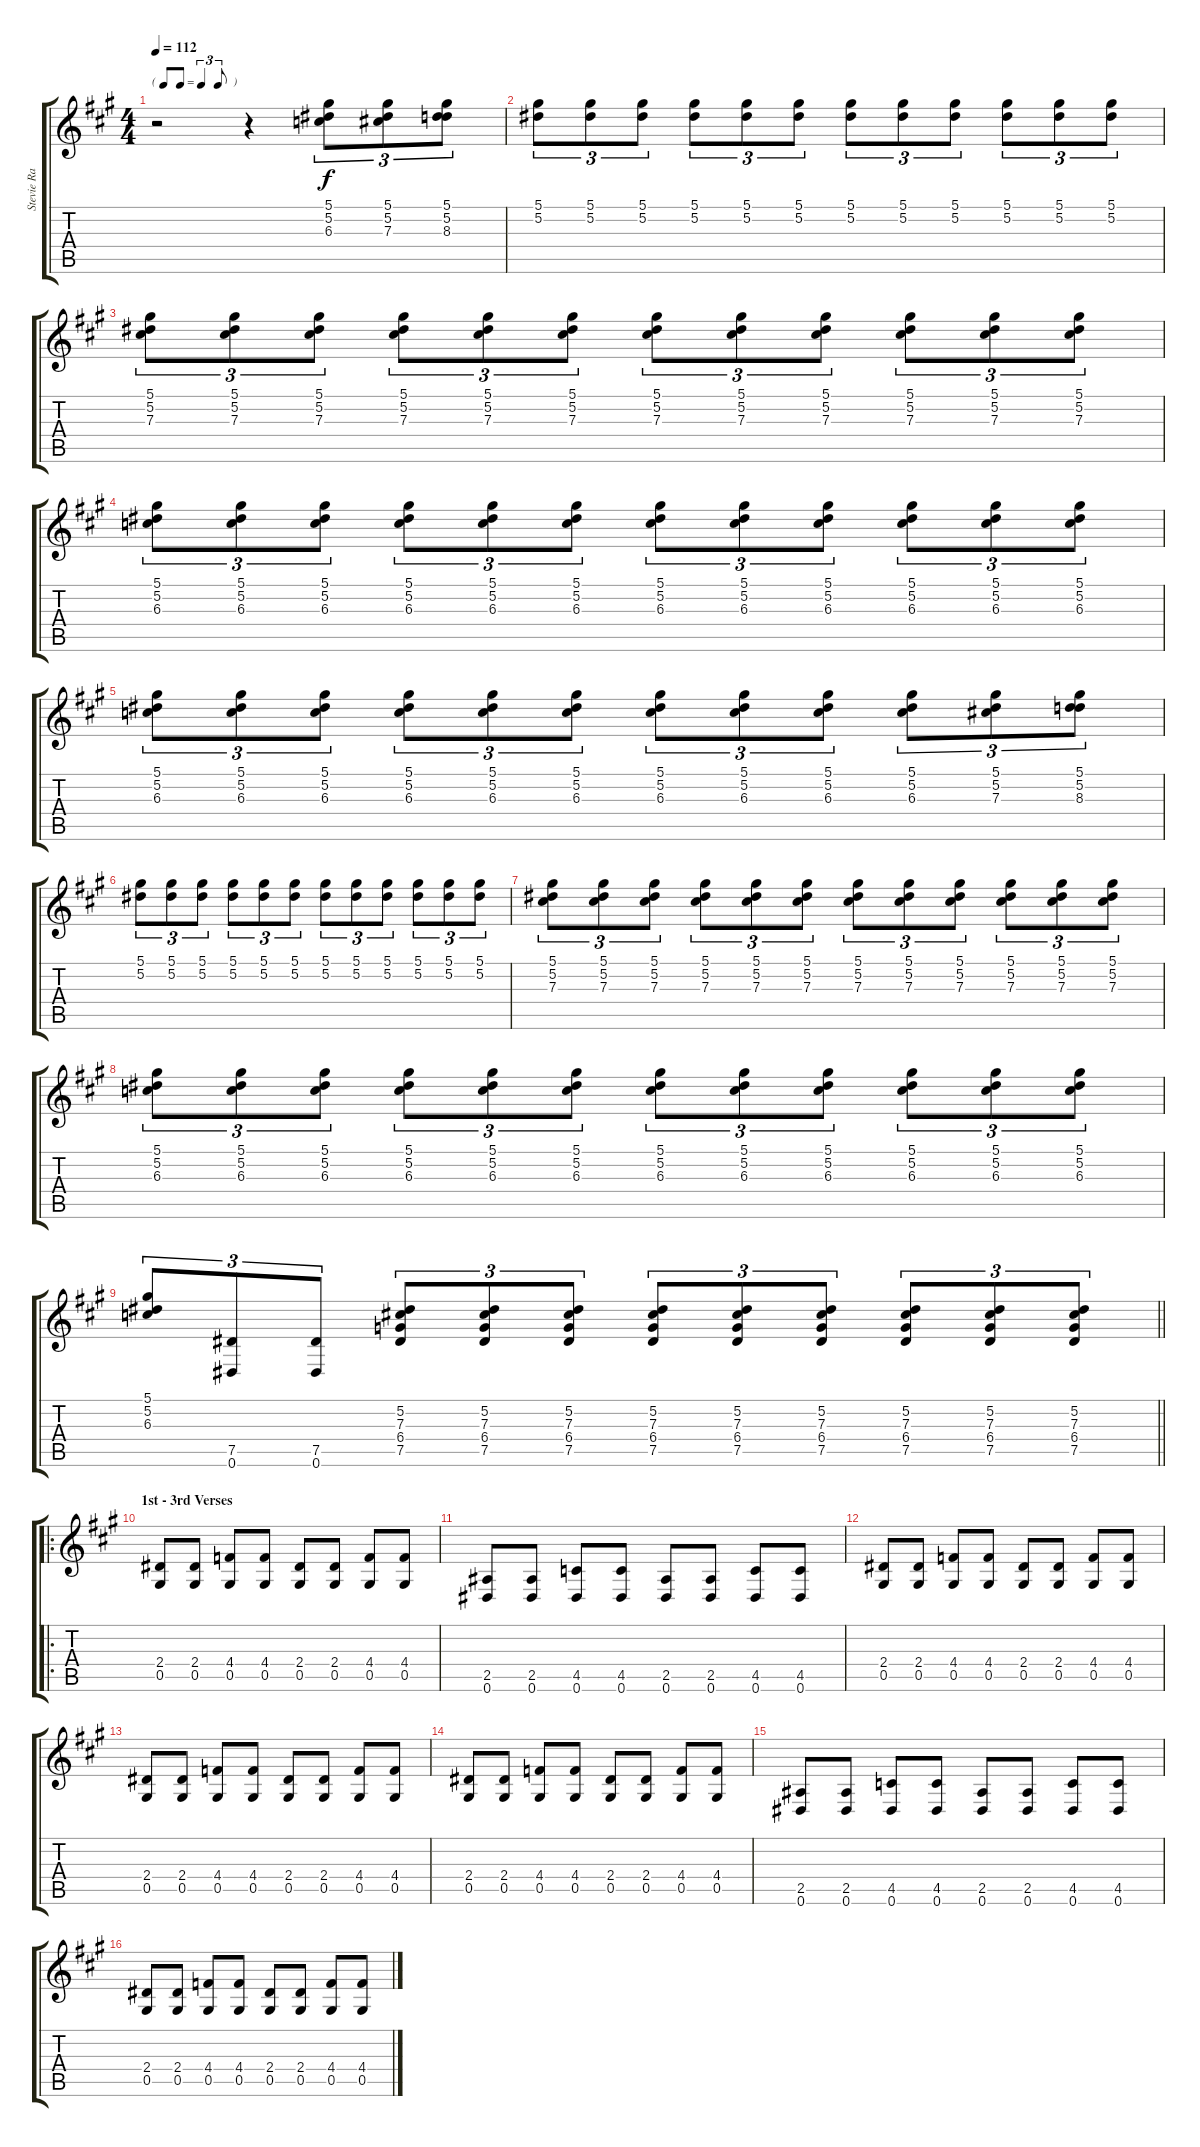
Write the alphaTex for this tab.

\track (" Stevie Ray Vaughan (Guitar)" " Stevie Ra") {instrument overdrivenguitar}
\staff {score tabs}
\tuning (Eb4 Bb3 Gb3 Db3 Ab2 Eb2) {hide}
\ts (4 4)
\tf triplet8th
\tempo 112
\clef g2
\ks a
r.2{dy f instrument overdrivenguitar} r.4 (5.1 5.2 6.3).8{tu (3 2)} (5.1 5.2 7.3).8{tu (3 2)} (5.1 5.2 8.3).8{tu (3 2)} |
(5.1 5.2).8{tu (3 2)} (5.1 5.2).8{tu (3 2)} (5.1 5.2).8{tu (3 2)} (5.1 5.2).8{tu (3 2)} (5.1 5.2).8{tu (3 2)} (5.1 5.2).8{tu (3 2)} (5.1 5.2).8{tu (3 2)} (5.1 5.2).8{tu (3 2)} (5.1 5.2).8{tu (3 2)} (5.1 5.2).8{tu (3 2)} (5.1 5.2).8{tu (3 2)} (5.1 5.2).8{tu (3 2)} |
(5.1 5.2 7.3).8{tu (3 2)} (5.1 5.2 7.3).8{tu (3 2)} (5.1 5.2 7.3).8{tu (3 2)} (5.1 5.2 7.3).8{tu (3 2)} (5.1 5.2 7.3).8{tu (3 2)} (5.1 5.2 7.3).8{tu (3 2)} (5.1 5.2 7.3).8{tu (3 2)} (5.1 5.2 7.3).8{tu (3 2)} (5.1 5.2 7.3).8{tu (3 2)} (5.1 5.2 7.3).8{tu (3 2)} (5.1 5.2 7.3).8{tu (3 2)} (5.1 5.2 7.3).8{tu (3 2)} |
(5.1 5.2 6.3).8{tu (3 2)} (5.1 5.2 6.3).8{tu (3 2)} (5.1 5.2 6.3).8{tu (3 2)} (5.1 5.2 6.3).8{tu (3 2)} (5.1 5.2 6.3).8{tu (3 2)} (5.1 5.2 6.3).8{tu (3 2)} (5.1 5.2 6.3).8{tu (3 2)} (5.1 5.2 6.3).8{tu (3 2)} (5.1 5.2 6.3).8{tu (3 2)} (5.1 5.2 6.3).8{tu (3 2)} (5.1 5.2 6.3).8{tu (3 2)} (5.1 5.2 6.3).8{tu (3 2)} |
(5.1 5.2 6.3).8{tu (3 2)} (5.1 5.2 6.3).8{tu (3 2)} (5.1 5.2 6.3).8{tu (3 2)} (5.1 5.2 6.3).8{tu (3 2)} (5.1 5.2 6.3).8{tu (3 2)} (5.1 5.2 6.3).8{tu (3 2)} (5.1 5.2 6.3).8{tu (3 2)} (5.1 5.2 6.3).8{tu (3 2)} (5.1 5.2 6.3).8{tu (3 2)} (5.1 5.2 6.3).8{tu (3 2)} (5.1 5.2 7.3).8{tu (3 2)} (5.1 5.2 8.3).8{tu (3 2)} |
(5.1 5.2).8{tu (3 2)} (5.1 5.2).8{tu (3 2)} (5.1 5.2).8{tu (3 2)} (5.1 5.2).8{tu (3 2)} (5.1 5.2).8{tu (3 2)} (5.1 5.2).8{tu (3 2)} (5.1 5.2).8{tu (3 2)} (5.1 5.2).8{tu (3 2)} (5.1 5.2).8{tu (3 2)} (5.1 5.2).8{tu (3 2)} (5.1 5.2).8{tu (3 2)} (5.1 5.2).8{tu (3 2)} |
(5.1 5.2 7.3).8{tu (3 2)} (5.1 5.2 7.3).8{tu (3 2)} (5.1 5.2 7.3).8{tu (3 2)} (5.1 5.2 7.3).8{tu (3 2)} (5.1 5.2 7.3).8{tu (3 2)} (5.1 5.2 7.3).8{tu (3 2)} (5.1 5.2 7.3).8{tu (3 2)} (5.1 5.2 7.3).8{tu (3 2)} (5.1 5.2 7.3).8{tu (3 2)} (5.1 5.2 7.3).8{tu (3 2)} (5.1 5.2 7.3).8{tu (3 2)} (5.1 5.2 7.3).8{tu (3 2)} |
(5.1 5.2 6.3).8{tu (3 2)} (5.1 5.2 6.3).8{tu (3 2)} (5.1 5.2 6.3).8{tu (3 2)} (5.1 5.2 6.3).8{tu (3 2)} (5.1 5.2 6.3).8{tu (3 2)} (5.1 5.2 6.3).8{tu (3 2)} (5.1 5.2 6.3).8{tu (3 2)} (5.1 5.2 6.3).8{tu (3 2)} (5.1 5.2 6.3).8{tu (3 2)} (5.1 5.2 6.3).8{tu (3 2)} (5.1 5.2 6.3).8{tu (3 2)} (5.1 5.2 6.3).8{tu (3 2)} |
\barLineRight lightlight
(5.1 5.2 6.3).8{tu (3 2)} (7.5 0.6).8{tu (3 2)} (7.5 0.6).8{tu (3 2)} (5.2 7.3 6.4 7.5).8{tu (3 2)} (5.2 7.3 6.4 7.5).8{tu (3 2)} (5.2 7.3 6.4 7.5).8{tu (3 2)} (5.2 7.3 6.4 7.5).8{tu (3 2)} (5.2 7.3 6.4 7.5).8{tu (3 2)} (5.2 7.3 6.4 7.5).8{tu (3 2)} (5.2 7.3 6.4 7.5).8{tu (3 2)} (5.2 7.3 6.4 7.5).8{tu (3 2)} (5.2 7.3 6.4 7.5).8{tu (3 2)} |
\ro
\section ("" "1st - 3rd Verses")
(2.4 0.5).8 (2.4 0.5).8 (4.4 0.5).8 (4.4 0.5).8 (2.4 0.5).8 (2.4 0.5).8 (4.4 0.5).8 (4.4 0.5).8 |
(2.5 0.6).8 (2.5 0.6).8 (4.5 0.6).8 (4.5 0.6).8 (2.5 0.6).8 (2.5 0.6).8 (4.5 0.6).8 (4.5 0.6).8 |
(2.4 0.5).8 (2.4 0.5).8 (4.4 0.5).8 (4.4 0.5).8 (2.4 0.5).8 (2.4 0.5).8 (4.4 0.5).8 (4.4 0.5).8 |
(2.4 0.5).8 (2.4 0.5).8 (4.4 0.5).8 (4.4 0.5).8 (2.4 0.5).8 (2.4 0.5).8 (4.4 0.5).8 (4.4 0.5).8 |
(2.4 0.5).8 (2.4 0.5).8 (4.4 0.5).8 (4.4 0.5).8 (2.4 0.5).8 (2.4 0.5).8 (4.4 0.5).8 (4.4 0.5).8 |
(2.5 0.6).8 (2.5 0.6).8 (4.5 0.6).8 (4.5 0.6).8 (2.5 0.6).8 (2.5 0.6).8 (4.5 0.6).8 (4.5 0.6).8 |
(2.4 0.5).8 (2.4 0.5).8 (4.4 0.5).8 (4.4 0.5).8 (2.4 0.5).8 (2.4 0.5).8 (4.4 0.5).8 (4.4 0.5).8
